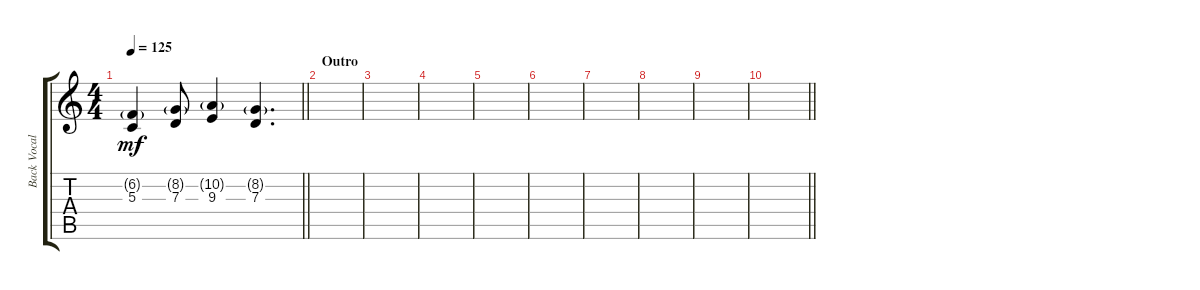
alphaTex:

\track ("Back Vocal" "Back Vocal") {instrument stringensemble1}
\staff {score tabs}
\tuning (E4 B3 G3 D3 A2 E2) {hide}
\ts (4 4)
\tempo 125
\clef g2
\barLineRight lightlight
\ks c
(6.2{g} 5.3).4{dy mf} (8.2{g} 7.3).8 (10.2{g} 9.3).4 (8.2{g} 7.3).4{d} |
\section ("" "Outro")
|
|
|
|
|
|
|
|
\barLineRight lightlight
